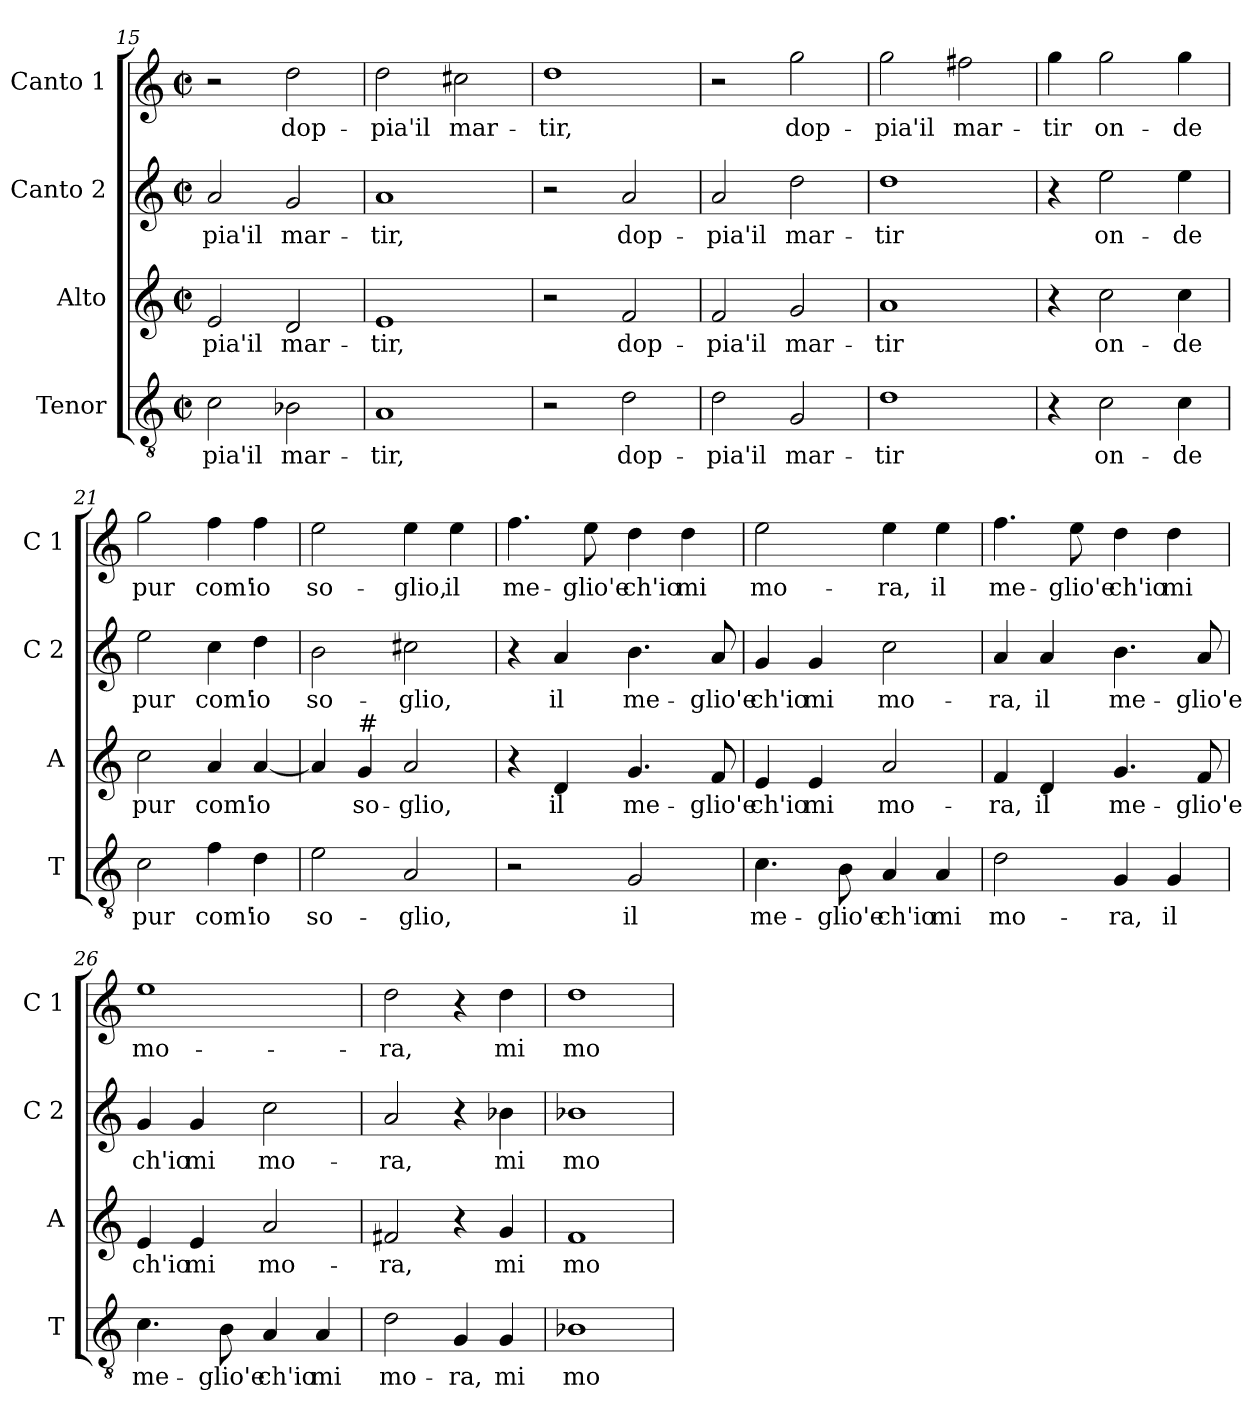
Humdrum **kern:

**kern	**text	**kern	**text	**kern	**text	**kern	**text
*part4	*part4	*part3	*part3	*part2	*part2	*part1	*part1
*staff4	*staff4	*staff3	*staff3	*staff2	*staff2	*staff1	*staff1
*I"Tenor	*	*I"Alto	*	*I"Canto 2	*	*I"Canto 1	*
*I'T	*	*I'A	*	*I'C 2	*	*I'C 1	*
*clefGv2	*	*clefG2	*	*clefG2	*	*clefG2	*
*k[]	*	*k[]	*	*k[]	*	*k[]	*
*C:	*	*C:	*	*C:	*	*C:	*
*M2/2	*	*M2/2	*	*M2/2	*	*M2/2	*
*met(c|)	*	*met(c|)	*	*met(c|)	*	*met(c|)	*
=15	=15	=15	=15	=15	=15	=15	=15
!	!LO:LY:b	!	!LO:LY:b	!	!LO:LY:b	!	!
2c\	-pia'il	2e/	-pia'il	2a/	-pia'il	2r	.
!	!LO:LY:b	!	!LO:LY:b	!	!LO:LY:b	!	!LO:LY:b
2B-X\	mar-	2d/	mar-	2g/	mar-	2dd\	dop-
=16	=16	=16	=16	=16	=16	=16	=16
!	!LO:LY:b	!	!LO:LY:b	!	!LO:LY:b	!	!LO:LY:b
1A	-tir,	1e	-tir,	1a	-tir,	2dd\	-pia'il
!	!	!	!	!	!	!	!LO:LY:b
.	.	.	.	.	.	2cc#X\	mar-
=17	=17	=17	=17	=17	=17	=17	=17
!	!	!	!	!	!	!	!LO:LY:b
2r	.	2r	.	2r	.	1dd	-tir,
!	!LO:LY:b	!	!LO:LY:b	!	!LO:LY:b	!	!
2d\	dop-	2f/	dop-	2a/	dop-	.	.
!!LO:PB:g=z
=18	=18	=18	=18	=18	=18	=18	=18
!	!LO:LY:b	!	!LO:LY:b	!	!LO:LY:b	!	!
2d\	-pia'il	2f/	-pia'il	2a/	-pia'il	2r	.
!	!LO:LY:b	!	!LO:LY:b	!	!LO:LY:b	!	!LO:LY:b
2G/	mar-	2g/	mar-	2dd\	mar-	2gg\	dop-
=19	=19	=19	=19	=19	=19	=19	=19
!	!LO:LY:b	!	!LO:LY:b	!	!LO:LY:b	!	!LO:LY:b
1d	-tir	1a	-tir	1dd	-tir	2gg\	-pia'il
!	!	!	!	!	!	!	!LO:LY:b
.	.	.	.	.	.	2ff#X\	mar-
=20	=20	=20	=20	=20	=20	=20	=20
!	!	!	!	!	!	!	!LO:LY:b
4r	.	4r	.	4r	.	4gg\	-tir
!	!LO:LY:b	!	!LO:LY:b	!	!LO:LY:b	!	!LO:LY:b
2c\	on-	2cc\	on-	2ee\	on-	2gg\	on-
!	!LO:LY:b	!	!LO:LY:b	!	!LO:LY:b	!	!LO:LY:b
4c\	-de	4cc\	-de	4ee\	-de	4gg\	-de
=21	=21	=21	=21	=21	=21	=21	=21
!	!LO:LY:b	!	!LO:LY:b	!	!LO:LY:b	!	!LO:LY:b
2c\	pur	2cc\	pur	2ee\	pur	2gg\	pur
!	!LO:LY:b	!	!LO:LY:b	!	!LO:LY:b	!	!LO:LY:b
4f\	com'	4a/	com'	4cc\	com'	4ff\	com'
!	!LO:LY:b	!	!LO:LY:b	!	!LO:LY:b	!	!LO:LY:b
4d\	io	[4a/	io	4dd\	io	4ff\	io
=22	=22	=22	=22	=22	=22	=22	=22
!	!LO:LY:b	!	!	!	!LO:LY:b	!	!LO:LY:b
2e\	so-	4a/]	.	2b\	so-	2ee\	so-
!	!	!LO:TX:a:t=#	!	!	!	!	!
!	!	!	!LO:LY:b	!	!	!	!
.	.	4g/	so-	.	.	.	.
!	!LO:LY:b	!	!LO:LY:b	!	!LO:LY:b	!	!LO:LY:b
2A/	-glio,	2a/	-glio,	2cc#X\	-glio,	4ee\	-glio,
!	!	!	!	!	!	!	!LO:LY:b
.	.	.	.	.	.	4ee\	il
=23	=23	=23	=23	=23	=23	=23	=23
!	!	!	!	!	!	!	!LO:LY:b
2r	.	4r	.	4r	.	4.ff\	me-
!	!	!	!LO:LY:b	!	!LO:LY:b	!	!
.	.	4d/	il	4a/	il	.	.
!	!	!	!	!	!	!	!LO:LY:b
.	.	.	.	.	.	8ee\	-glio'e
!	!LO:LY:b	!	!LO:LY:b	!	!LO:LY:b	!	!LO:LY:b
2G/	il	4.g/	me-	4.b\	me-	4dd\	ch'io
!	!	!	!	!	!	!	!LO:LY:b
.	.	.	.	.	.	4dd\	mi
!	!	!	!LO:LY:b	!	!LO:LY:b	!	!
.	.	8f/	-glio'e	8a/	-glio'e	.	.
!!LO:LB:g=z
=24	=24	=24	=24	=24	=24	=24	=24
!	!LO:LY:b	!	!LO:LY:b	!	!LO:LY:b	!	!LO:LY:b
4.c\	me-	4e/	ch'io	4g/	ch'io	2ee\	mo-
!	!	!	!LO:LY:b	!	!LO:LY:b	!	!
.	.	4e/	mi	4g/	mi	.	.
!	!LO:LY:b	!	!	!	!	!	!
8B\	-glio'e	.	.	.	.	.	.
!	!LO:LY:b	!	!LO:LY:b	!	!LO:LY:b	!	!LO:LY:b
4A/	ch'io	2a/	mo-	2cc\	mo-	4ee\	-ra,
!	!LO:LY:b	!	!	!	!	!	!LO:LY:b
4A/	mi	.	.	.	.	4ee\	il
=25	=25	=25	=25	=25	=25	=25	=25
!	!LO:LY:b	!	!LO:LY:b	!	!LO:LY:b	!	!LO:LY:b
2d\	mo-	4f/	-ra,	4a/	-ra,	4.ff\	me-
!	!	!	!LO:LY:b	!	!LO:LY:b	!	!
.	.	4d/	il	4a/	il	.	.
!	!	!	!	!	!	!	!LO:LY:b
.	.	.	.	.	.	8ee\	-glio'e
!	!LO:LY:b	!	!LO:LY:b	!	!LO:LY:b	!	!LO:LY:b
4G/	-ra,	4.g/	me-	4.b\	me-	4dd\	ch'io
!	!LO:LY:b	!	!	!	!	!	!LO:LY:b
4G/	il	.	.	.	.	4dd\	mi
!	!	!	!LO:LY:b	!	!LO:LY:b	!	!
.	.	8f/	-glio'e	8a/	-glio'e	.	.
=26	=26	=26	=26	=26	=26	=26	=26
!	!LO:LY:b	!	!LO:LY:b	!	!LO:LY:b	!	!LO:LY:b
4.c\	me-	4e/	ch'io	4g/	ch'io	1ee	mo-
!	!	!	!LO:LY:b	!	!LO:LY:b	!	!
.	.	4e/	mi	4g/	mi	.	.
!	!LO:LY:b	!	!	!	!	!	!
8B\	-glio'e	.	.	.	.	.	.
!	!LO:LY:b	!	!LO:LY:b	!	!LO:LY:b	!	!
4A/	ch'io	2a/	mo-	2cc\	mo-	.	.
!	!LO:LY:b	!	!	!	!	!	!
4A/	mi	.	.	.	.	.	.
=27	=27	=27	=27	=27	=27	=27	=27
!	!LO:LY:b	!	!LO:LY:b	!	!LO:LY:b	!	!LO:LY:b
2d\	mo-	2f#X/	-ra,	2a/	-ra,	2dd\	-ra,
!	!LO:LY:b	!	!	!	!	!	!
4G/	-ra,	4r	.	4r	.	4r	.
!	!LO:LY:b	!	!LO:LY:b	!	!LO:LY:b	!	!LO:LY:b
4G/	mi	4g/	mi	4b-X\	mi	4dd\	mi
=28	=28	=28	=28	=28	=28	=28	=28
!	!LO:LY:b	!	!LO:LY:b	!	!LO:LY:b	!	!LO:LY:b
1B-X	mo-	1f	mo-	1b-X	mo-	1dd	mo-
=	=	=	=	=	=	=	=
*-	*-	*-	*-	*-	*-	*-	*-
